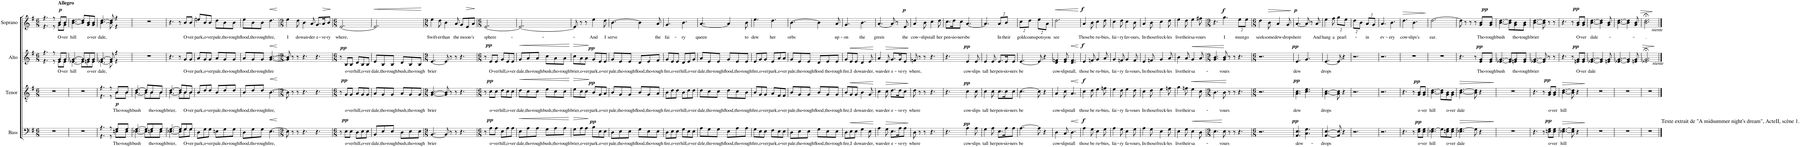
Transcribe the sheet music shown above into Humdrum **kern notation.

**kern	**text	**dynam	**kern	**text	**dynam	**kern	**text	**dynam	**kern	**text	**dynam
*part4	*part4	*part4	*part3	*part3	*part3	*part2	*part2	*part2	*part1	*part1	*part1
*staff4	*staff4	*staff4	*staff3	*staff3	*staff3	*staff2	*staff2	*staff2	*staff1	*staff1	*staff1
*I"Bass	*	*	*I"Tenor	*	*	*I"Alto	*	*	*I"Soprano	*	*
*I'B.	*	*	*I'T.	*	*	*I'A.	*	*	*I'S.	*	*
*clefF4	*	*	*clefGv2	*	*	*clefG2	*	*	*clefG2	*	*
*k[f#]	*	*	*k[f#]	*	*	*k[f#]	*	*	*k[f#]	*	*
*M6/8	*	*	*M6/8	*	*	*M6/8	*	*	*M6/8	*	*
=1	=1	=1	=1	=1	=1	=1	=1	=1	=1	=1	=1
*	*	*	*	*	*	*^	*	*	*^	*	*
2.r	.	.	2.r	.	.	4.r	4.r	.	.	4.r	4.r	.	.
.	.	.	.	.	.	8r	8r	.	.	8r	8r	.	.
!	!	!	!	!	!	!	!	!	!	!LO:TX:a:B:t=Allegro	!	!	!
!	!	!	!	!	!	!	!	!LO:LY:b	!	!	!	!LO:LY:b	!
.	.	.	.	.	.	8g/L	8e\L	O-	.	8b/L	8g\L	O-	.
!	!	!	!	!	!	!	!	!LO:LY:b	!	!	!	!LO:LY:b	!LO:DY:a
.	.	.	.	.	.	8g/J	8e\J	-ver	.	8b/J	8g\J	-ver	p
=2	=2	=2	=2	=2	=2	=2	=2	=2	=2	=2	=2	=2	=2
!	!	!	!	!	!	!	!	!LO:LY:b	!	!	!	!LO:LY:b	!
*	*	*	*	*	*	*	*	*	*	*v	*v	*	*
2.r	.	.	2.r	.	.	[4.g/	[4.e-X\	hill	.	[4.b\ [4.dd\	hill	.
.	.	.	.	.	.	8g/L]	8e-\L]	.	.	8b/] 8dd/]L	.	.
!	!	!	!	!	!	!	!	!LO:LY:b	!	!	!LO:LY:b	!
.	.	.	.	.	.	8g/	8en\	o-	.	8g/ 8b/	o-	.
!	!	!	!	!	!	!	!	!LO:LY:b	!	!	!LO:LY:b	!
.	.	.	.	.	.	8g/J	8e\J	-ver	.	8g/ 8b/J	-ver	.
=3	=3	=3	=3	=3	=3	=3	=3	=3	=3	=3	=3	=3
*^	*	*	*^	*	*	*	*	*	*	*	*	*
!	!	!	!	!	!	!	!	!	!	!LO:LY:b	!	!	!LO:LY:b	!
*	*	*	*	*	*	*	*	*	*	*	*	*^	*	*
4.r	4.r	.	.	4.r	4.r	.	.	[4.g/	[4.e-X\	dale,	.	[4.b/ [4.dd/	4.b\	dale,	.
8r	8r	.	.	8r	8r	.	.	8g/]	8e-\]	.	.	8b/] 8dd/]	8b\	.	.
!	!	!LO:LY:b	!	!	!	!LO:LY:b	!LO:DY:b	!	!	!	!	!	!	!	!
8G/L	8En\L	Tho-	.	8B/L	8B\L	Tho-	p	4r	4r	.	.	4r	4r	.	.
!	!	!LO:LY:b	!	!	!	!LO:LY:b	!	!	!	!	!	!	!	!	!
8G/J	8E\J	-rough	.	8B/J	8B\J	-rough	.	.	.	.	.	.	.	.	.
*	*	*	*	*	*	*	*	*v	*v	*	*	*	*	*	*
*	*	*	*	*	*	*	*	*	*	*	*v	*v	*	*
=4	=4	=4	=4	=4	=4	=4	=4	=4	=4	=4	=4	=4	=4
!	!	!LO:LY:b	!	!	!	!LO:LY:b	!	!	!	!	!	!	!
[4.G/	[4.E-X\	bush	.	[4.d/	[4.B\	bush	.	2.r	.	.	2.r	.	.
8G/L]	8E-\L]	.	.	8d/L]	8B\L]	.	.	.	.	.	.	.	.
!	!	!LO:LY:b	!	!	!	!LO:LY:b	!	!	!	!	!	!	!
8G/	8En\	tho-	.	8B/	8B\	tho-	.	.	.	.	.	.	.
!	!	!LO:LY:b	!	!	!	!LO:LY:b	!	!	!	!	!	!	!
8G/J	8E\J	-rough	.	8B/J	8B\J	-rough	.	.	.	.	.	.	.
=5	=5	=5	=5	=5	=5	=5	=5	=5	=5	=5	=5	=5	=5
!	!	!LO:LY:b	!	!	!	!LO:LY:b	!	!	!	!	!	!	!
[4.G/	[4.E-X\	brier,	.	[4.d/	[4.B\	brier,	.	4.r	.	.	4.r	.	.
8G/L]	8E-\L]	.	.	8d/L]	8B\L]	.	.	8r	.	.	8r	.	.
!	!	!LO:LY:b	!	!	!	!LO:LY:b	!	!	!LO:LY:b	!	!	!LO:LY:b	!
8G/	8G\	O-	.	8B/	8B\	O-	.	8g/L	O-	.	8b/L	O-	.
!	!	!LO:LY:b	!	!	!	!LO:LY:b	!	!	!LO:LY:b	!	!	!LO:LY:b	!
8G/J	8G\J	-ver	.	8B/J	8B\J	-ver	.	8g/J	-ver	.	8b/J	-ver	.
=6	=6	=6	=6	=6	=6	=6	=6	=6	=6	=6	=6	=6	=6
!	!	!LO:LY:b	!	!	!	!LO:LY:b	!	!	!LO:LY:b	!	!	!LO:LY:b	!
*v	*v	*	*	*	*	*	*	*	*	*	*	*	*
*	*	*	*v	*v	*	*	*	*	*	*	*	*
8D\L	park,	.	8B/L	park,	.	8a/L	park,	.	8een/L	park,	.
!	!LO:LY:b	!	!	!LO:LY:b	!	!	!LO:LY:b	!	!	!LO:LY:b	!
8G\	o-	.	8d/	o-	.	8g/	o-	.	8b/	o-	.
!	!LO:LY:b	!	!	!LO:LY:b	!	!	!LO:LY:b	!	!	!LO:LY:b	!
8G\J	-ver	.	8d/J	-ver	.	8g/J	-ver	.	8b/J	-ver	.
!	!LO:LY:b	!	!	!LO:LY:b	!	!	!LO:LY:b	!	!	!LO:LY:b	!
8En\L	pale,	.	8B/L	pale,	.	8a/L	pale,	.	8dd\L	pale,	.
!	!LO:LY:b	!	!	!LO:LY:b	!	!	!LO:LY:b	!	!	!LO:LY:b	!
8G\	tho-	.	8d/	tho-	.	8g/	tho-	.	8b\	tho-	.
!	!LO:LY:b	!	!	!LO:LY:b	!	!	!LO:LY:b	!	!	!LO:LY:b	!
8G\J	-rough	.	8d/J	-rough	.	8g/J	-rough	.	8b\J	-rough	.
=7	=7	=7	=7	=7	=7	=7	=7	=7	=7	=7	=7
!	!LO:LY:b	!	!	!LO:LY:b	!	!	!LO:LY:b	!	!	!LO:LY:b	!
8D\L	flood,	.	8B/L	flood,	.	8a/L	flood,	.	8ee\L	flood,	.
!	!LO:LY:b	!	!	!LO:LY:b	!	!	!LO:LY:b	!	!	!LO:LY:b	!
8G\	tho-	.	8d/	tho-	.	8g/	tho-	.	8b\	tho-	.
!	!LO:LY:b	!	!	!LO:LY:b	!	!	!LO:LY:b	!	!	!LO:LY:b	!
8G\J	-rough	.	8d/J	-rough	.	8g/J	-rough	.	8b\J	-rough	.
!	!LO:LY:b	!LO:HP:b	!	!LO:LY:b	!LO:HP:b	!	!LO:LY:b	!LO:HP:b	!	!LO:LY:b	!LO:HP:b
[4.E\	fire,	<	[4.B\	fire,	<	[4.g/ [4.b/	fire	<	4.dd\	fire,	<
.	.	[	.	.	[	.	.	[	.	.	[
=8	=8	=8	=8	=8	=8	=8	=8	=8	=8	=8	=8
*M9/8	*	*	*M9/8	*	*	*M9/8	*	*	*M9/8	*	*
!	!	!	!	!	!	!	!	!	!	!LO:LY:b	!
8E\]	.	.	8B\]	.	.	8g/] 8b/]	.	.	4ee\	I	.
8r	.	.	8r	.	.	8r	.	.	.	.	.
!	!	!	!	!	!	!	!	!	!	!LO:LY:b	!
8r	.	.	8r	.	.	8r	.	.	8dd\	do	.
!	!	!	!	!	!	!	!	!	!	!LO:LY:b	!
4.r	.	.	4.r	.	.	4.r	.	.	4b\	wan-	.
!	!	!	!	!	!	!	!	!	!	!LO:LY:b	!
.	.	.	.	.	.	.	.	.	8a/	-der	.
!	!	!	!	!	!	!	!	!	!	!LO:LY:b	!
4.r	.	.	4.r	.	.	4.r	.	.	8.g/L	e-	.
!	!	!	!	!	!	!	!	!	!	!LO:LY:b	!LO:HP:b
.	.	.	.	.	.	.	.	.	16a/K	-ve-	>
!	!	!	!	!	!	!	!	!	!	!LO:LY:b	!
.	.	.	.	.	.	.	.	.	8b/J	-ry	.
.	.	.	.	.	.	.	.	.	.	.	]
=9	=9	=9	=9	=9	=9	=9	=9	=9	=9	=9	=9
*M6/8	*	*	*M6/8	*	*	*M6/8	*	*	*M6/8	*	*
!	!	!	!	!	!	!	!	!	!	!LO:LY:b	!
8r	.	.	8r	.	.	8r	.	.	[2.e/	where,	.
!	!LO:LY:b	!LO:DY:a	!	!LO:LY:b	!LO:DY:a	!	!LO:LY:b	!LO:DY:a	!	!	!
8E\L	o-	pp	8G/L	o-	pp	8B/L	o-	pp	.	.	.
!	!LO:LY:b	!	!	!LO:LY:b	!	!	!LO:LY:b	!	!	!	!
8E\J	-ver	.	8G/J	-ver	.	8B/J	-ver	.	.	.	.
!	!LO:LY:b	!	!	!LO:LY:b	!	!	!LO:LY:b	!	!	!	!
8D\L	hill,	.	8A/L	hill,	.	8d/L	hill,	.	.	.	.
!	!LO:LY:b	!	!	!LO:LY:b	!	!	!LO:LY:b	!	!	!	!
8E\	o-	.	8G/	o-	.	8B/	o-	.	.	.	.
!	!LO:LY:b	!	!	!LO:LY:b	!	!	!LO:LY:b	!	!	!	!
8E\J	-ver	.	8G/J	-ver	.	8B/J	-ver	.	.	.	.
=10	=10	=10	=10	=10	=10	=10	=10	=10	=10	=10	=10
!	!LO:LY:b	!	!	!LO:LY:b	!	!	!LO:LY:b	!	!	!	!LO:HP:b
8BB/L	dale,	.	8A/L	dale,	.	8e/L	dale,	.	2.e/]	.	<
!	!LO:LY:b	!	!	!LO:LY:b	!	!	!LO:LY:b	!	!	!	!
8E/	tho-	.	8G/	tho-	.	8B/	tho-	.	.	.	.
!	!LO:LY:b	!	!	!LO:LY:b	!	!	!LO:LY:b	!	!	!	!
8E/J	-rough	.	8G/J	-rough	.	8B/J	-rough	.	.	.	.
!	!LO:LY:b	!	!	!LO:LY:b	!	!	!LO:LY:b	!	!	!	!
8D\L	bush,	.	8A/L	bush,	.	8d/L	bush,	.	.	.	.
!	!LO:LY:b	!	!	!LO:LY:b	!	!	!LO:LY:b	!	!	!	!
8E\	tho-	.	8G/	tho-	.	8B/	tho-	.	.	.	.
!	!LO:LY:b	!	!	!LO:LY:b	!	!	!LO:LY:b	!	!	!	!
8E\J	-rough	.	8G/J	-rough	.	8B/J	-rough	.	.	.	.
.	.	.	.	.	.	.	.	.	.	.	[
=11	=11	=11	=11	=11	=11	=11	=11	=11	=11	=11	=11
*M9/8	*	*	*M9/8	*	*	*M9/8	*	*	*M9/8	*	*
!	!LO:LY:b	!	!	!LO:LY:b	!	!	!LO:LY:b	!	!	!LO:LY:b	!
[4.BB/	brier	.	[4.G/ [4.B/	brier	.	[4.e/	brier	.	4ee\	Swift-	.
!	!	!	!	!	!	!	!	!	!	!LO:LY:b	!
.	.	.	.	.	.	.	.	.	8dd\	-er	.
!	!	!	!	!	!	!	!	!	!	!LO:LY:b	!
8BB/]	.	.	8G/] 8B/]	.	.	8e/]	.	.	4b\	than	.
8r	.	.	8r	.	.	8r	.	.	.	.	.
!	!	!	!	!	!	!	!	!	!	!LO:LY:b	!
8r	.	.	8r	.	.	8r	.	.	8a/	the	.
!	!	!	!	!	!	!	!	!	!	!LO:LY:b	!
4.r	.	.	4.r	.	.	4.r	.	.	8g/L	moon-	.
!	!	!	!	!	!	!	!	!	!	!	!LO:HP:b
.	.	.	.	.	.	.	.	.	8e/	.	>
!	!	!	!	!	!	!	!	!	!	!LO:LY:b	!
.	.	.	.	.	.	.	.	.	8a/J	-'s	.
.	.	.	.	.	.	.	.	.	.	.	]
=12	=12	=12	=12	=12	=12	=12	=12	=12	=12	=12	=12
*M6/8	*	*	*M6/8	*	*	*M6/8	*	*	*M6/8	*	*
!	!	!	!	!	!	!	!	!	!	!LO:LY:b	!
8r	.	.	8r	.	.	8r	.	.	[2.e/	sphere-	.
!	!LO:LY:b	!LO:DY:a	!	!LO:LY:b	!LO:DY:a	!	!LO:LY:b	!LO:DY:a	!	!	!
8A\L	o-	pp	8c\L	o-	pp	8e/L	O-	pp	.	.	.
!	!LO:LY:b	!	!	!LO:LY:b	!	!	!LO:LY:b	!	!	!	!
8A\J	-ver	.	8c\J	-ver	.	8e/J	-ver	.	.	.	.
!	!LO:LY:b	!	!	!LO:LY:b	!	!	!LO:LY:b	!	!	!	!
8E\L	hill,	.	8d\L	hill,	.	8g/L	hill,	.	.	.	.
!	!LO:LY:b	!	!	!LO:LY:b	!	!	!LO:LY:b	!	!	!	!
8A\	o-	.	8c\	o-	.	8e/	o-	.	.	.	.
!	!LO:LY:b	!	!	!LO:LY:b	!	!	!LO:LY:b	!	!	!	!
8A\J	-ver	.	8c\J	-ver	.	8e/J	-ver	.	.	.	.
=13	=13	=13	=13	=13	=13	=13	=13	=13	=13	=13	=13
!	!LO:LY:b	!LO:HP:b	!	!LO:LY:b	!LO:HP:b	!	!LO:LY:b	!LO:HP:b	!	!	!
8E\L	dale,	<	8d\L	dale,	<	8g/L	dale,	<	2.e/_	.	.
!	!LO:LY:b	!	!	!LO:LY:b	!	!	!LO:LY:b	!	!	!	!
8A\	tho-	.	8c\	tho-	.	8a/	tho-	.	.	.	.
!	!LO:LY:b	!	!	!LO:LY:b	!	!	!LO:LY:b	!	!	!	!
8A\J	-rough	.	8c\J	-rough	.	8a/J	-rough	.	.	.	.
!	!LO:LY:b	!	!	!LO:LY:b	!	!	!LO:LY:b	!	!	!	!
8G\L	bush,	.	8e\L	bush,	.	8cc\L	bush,	.	.	.	.
!	!LO:LY:b	!	!	!LO:LY:b	!	!	!LO:LY:b	!	!	!	!
8A\	tho-	.	8c\	tho-	.	8a\	tho-	.	.	.	.
!	!LO:LY:b	!	!	!LO:LY:b	!	!	!LO:LY:b	!	!	!	!
8A\J	-rough	.	8c\J	-rough	.	8a\J	-rough	.	.	.	.
.	.	[	.	.	[	.	.	[	.	.	.
=14	=14	=14	=14	=14	=14	=14	=14	=14	=14	=14	=14
!	!LO:LY:b	!LO:HP:b	!	!LO:LY:b	!LO:HP:b	!	!LO:LY:b	!LO:HP:b	!	!	!
8G\L	brier,	>	8e\L	brier,	>	8cc\L	brier,	>	8e/]	.	.
!	!LO:LY:b	!	!	!LO:LY:b	!	!	!LO:LY:b	!	!	!	!
8A\	o-	.	8c\	o-	.	8a\	o-	.	8r	.	.
!	!LO:LY:b	!	!	!LO:LY:b	!	!	!LO:LY:b	!	!	!	!
8A\J	-ver	.	8c\J	-ver	.	8a\J	-ver	.	8r	.	.
!	!LO:LY:b	!LO:DY:a	!	!LO:LY:b	!LO:DY:a	!	!LO:LY:b	!LO:DY:a	!	!LO:LY:b	!
8B\L	park,	pp	8B/L	park,	pp	8g/L	park,	pp	4ee\	-And	.
!	!LO:LY:b	!	!	!LO:LY:b	!	!	!LO:LY:b	!	!	!	!
8E\	o-	.	8G/	o-	.	8e/	o-	.	.	.	.
!	!LO:LY:b	!	!	!LO:LY:b	!	!	!LO:LY:b	!	!	!LO:LY:b	!
8E\J	-ver	.	8A/J	-ver	.	8e/J	-ver	.	8dd\	I	.
.	.	]	.	.	]	.	.	]	.	.	.
=15	=15	=15	=15	=15	=15	=15	=15	=15	=15	=15	=15
!	!LO:LY:b	!	!	!LO:LY:b	!	!	!LO:LY:b	!	!	!LO:LY:b	!
8D\L	pale,	.	8B/L	pale,	.	8g/L	pale,	.	[4.b\	serve	.
!	!LO:LY:b	!	!	!LO:LY:b	!	!	!LO:LY:b	!	!	!	!
8E\	tho-	.	8G/	tho-	.	8e/	tho-	.	.	.	.
!	!LO:LY:b	!	!	!LO:LY:b	!	!	!LO:LY:b	!	!	!	!
8E\J	-rough	.	8G/J	-rough	.	8e/J	-rough	.	.	.	.
!	!LO:LY:b	!	!	!LO:LY:b	!	!	!LO:LY:b	!	!	!	!
8G\L	flood,	.	8B/L	flood,	.	8d/L	flood,	.	4b\]	.	.
!	!LO:LY:b	!	!	!LO:LY:b	!	!	!LO:LY:b	!	!	!	!
8E\	tho-	.	8G/	tho-	.	8e/	tho-	.	.	.	.
!	!LO:LY:b	!	!	!LO:LY:b	!	!	!LO:LY:b	!	!	!LO:LY:b	!
8E\J	-rough	.	8A/J	-rough	.	8f#/J	-rough	.	8a/	the	.
=16	=16	=16	=16	=16	=16	=16	=16	=16	=16	=16	=16
!	!LO:LY:b	!	!	!LO:LY:b	!	!	!LO:LY:b	!	!	!LO:LY:b	!
8D\L	fire,	.	8B\L	fire,	.	8g/L	fire,	.	4.g/	fai-	.
!	!LO:LY:b	!	!	!LO:LY:b	!	!	!LO:LY:b	!	!	!	!
8E\	o-	.	8d\	o-	.	8e/	o-	.	.	.	.
!	!LO:LY:b	!	!	!LO:LY:b	!	!	!LO:LY:b	!	!	!	!
8E\J	-ver	.	8d\J	-ver	.	8e/J	-ver	.	.	.	.
!	!LO:LY:b	!	!	!LO:LY:b	!	!	!LO:LY:b	!	!	!LO:LY:b	!
8G\L	hill,	.	8B\L	hill,	.	8d/L	hill,	.	4.b\	-ry	.
!	!LO:LY:b	!	!	!LO:LY:b	!	!	!LO:LY:b	!	!	!	!
8E\	o-	.	8d\	o-	.	8e/	o-	.	.	.	.
!	!LO:LY:b	!	!	!LO:LY:b	!	!	!LO:LY:b	!	!	!	!
8E\J	-ver	.	8d\J	-ver	.	8g/J	-ver	.	.	.	.
=17	=17	=17	=17	=17	=17	=17	=17	=17	=17	=17	=17
!	!LO:LY:b	!	!	!LO:LY:b	!	!	!LO:LY:b	!	!	!LO:LY:b	!
8A\L	dzle,	.	8d\L	dale,	.	8a/L	dale,	.	[4.a/	queen	.
!	!LO:LY:b	!	!	!LO:LY:b	!	!	!LO:LY:b	!	!	!	!
8G\	tho-	.	8c\	tho-	.	8e/	tho-	.	.	.	.
!	!LO:LY:b	!	!	!LO:LY:b	!	!	!LO:LY:b	!	!	!	!
8G\J	-rough	.	8c\J	-rough	.	8e/J	-rough	.	.	.	.
!	!LO:LY:b	!	!	!LO:LY:b	!	!	!LO:LY:b	!	!	!	!
8E\L	flood,	.	8d\L	flood,	.	8g/L	flood,	.	4a/]	.	.
!	!LO:LY:b	!	!	!LO:LY:b	!	!	!LO:LY:b	!	!	!	!
8A\	tho-	.	8c\	tho-	.	8e/	tho-	.	.	.	.
!	!LO:LY:b	!	!	!LO:LY:b	!	!	!LO:LY:b	!	!	!LO:LY:b	!
8A\J	-rough	.	8B\J	-rough	.	8e/J	-rough	.	8b\	to	.
=18	=18	=18	=18	=18	=18	=18	=18	=18	=18	=18	=18
!	!LO:LY:b	!	!	!LO:LY:b	!	!	!LO:LY:b	!	!	!LO:LY:b	!
8G\L	fire,	.	8B/L	fire,	.	8e/L	fire,	.	4.ee\	dew	.
!	!LO:LY:b	!	!	!LO:LY:b	!	!	!LO:LY:b	!	!	!	!
8E\	o-	.	8G/	o-	.	8g/	o-	.	.	.	.
!	!LO:LY:b	!	!	!LO:LY:b	!	!	!LO:LY:b	!	!	!	!
8E\J	-ver	.	8G/J	-ver	.	8g/J	-ver	.	.	.	.
!	!LO:LY:b	!	!	!LO:LY:b	!	!	!LO:LY:b	!	!	!LO:LY:b	!
8F#\L	park,	.	8A/L	park,	.	8e/L	park,	.	4.dd\	her	.
!	!LO:LY:b	!	!	!LO:LY:b	!	!	!LO:LY:b	!	!	!	!
8E\	o-	.	8F#/	o-	.	8a/	o-	.	.	.	.
!	!LO:LY:b	!	!	!LO:LY:b	!	!	!LO:LY:b	!	!	!	!
8E\J	-ver	.	8F#/J	-ver	.	8a/J	-ver	.	.	.	.
=19	=19	=19	=19	=19	=19	=19	=19	=19	=19	=19	=19
!	!LO:LY:b	!	!	!LO:LY:b	!	!	!LO:LY:b	!	!	!LO:LY:b	!
8D\L	pale,	.	8B/L	pale,	.	8g/L	pale,	.	[4.b\	orbs	.
!	!LO:LY:b	!	!	!LO:LY:b	!	!	!LO:LY:b	!	!	!	!
8E\	tho-	.	8G/	tho-	.	8e/	tho-	.	.	.	.
!	!LO:LY:b	!	!	!LO:LY:b	!	!	!LO:LY:b	!	!	!	!
8E\J	-rough	.	8G/J	-rough	.	8e/J	-rough	.	.	.	.
!	!LO:LY:b	!	!	!LO:LY:b	!	!	!LO:LY:b	!	!	!	!
8G\L	flood,	.	8B/L	flood,	.	8d/L	flood	.	4b\]	.	.
!	!LO:LY:b	!	!	!LO:LY:b	!	!	!LO:LY:b	!	!	!	!
8E\	tho-	.	8G/	tho-	.	8e/	tho-	.	.	.	.
!	!LO:LY:b	!	!	!LO:LY:b	!	!	!LO:LY:b	!	!	!LO:LY:b	!
8E\J	-rough	.	8G/J	-rough	.	8e/J	-rough	.	8a/	up-	.
=20	=20	=20	=20	=20	=20	=20	=20	=20	=20	=20	=20
!	!LO:LY:b	!	!	!LO:LY:b	!	!	!LO:LY:b	!	!	!LO:LY:b	!
8D\L	fire,	.	8B/L	fire,	.	8g/L	fire,	.	4.g/	-on	.
!	!LO:LY:b	!LO:HP:b	!	!LO:LY:b	!LO:HP:b	!	!LO:LY:b	!LO:HP:b	!	!	!
8E\	I	<	8G/	I	<	8e/	I	<	.	.	.
!	!LO:LY:b	!	!	!LO:LY:b	!	!	!LO:LY:b	!	!	!	!
8E\J	do	.	8G/J	do	.	8e/J	do	.	.	.	.
!	!LO:LY:b	!	!	!LO:LY:b	!	!	!LO:LY:b	!	!	!LO:LY:b	!
4G\	wan-	.	4B\	wan-	.	4d/	wan-	.	4.b\	the	.
!	!LO:LY:b	!	!	!LO:LY:b	!	!	!LO:LY:b	!	!	!	!
8E\	-der,	.	8G/	-der,	.	8e/	-der,	.	.	.	.
.	.	[	.	.	[	.	.	[	.	.	.
=21	=21	=21	=21	=21	=21	=21	=21	=21	=21	=21	=21
!	!LO:LY:b	!	!	!LO:LY:b	!	!	!LO:LY:b	!	!	!LO:LY:b	!
4A\	wan-	.	4c\	wan-	.	4a/	wan-	.	[4.a/	green	.
!	!LO:LY:b	!LO:HP:b	!	!LO:LY:b	!LO:HP:b	!	!LO:LY:b	!LO:HP:b	!	!	!
8G\	-der	>	8c\	-der	>	8e/	-der	>	.	.	.
!	!LO:LY:b	!	!	!LO:LY:b	!	!	!LO:LY:b	!	!	!	!
8.E\L	e-	.	8.d\L	e-	.	8.g/L	e-	.	8a/]	.	.
.	.	.	.	.	.	.	.	.	8r	.	.
!	!LO:LY:b	!	!	!LO:LY:b	!	!	!LO:LY:b	!	!	!	!
16A\K	-ve-	.	16d\K	-ve-	.	16g/K	-ve-	.	.	.	.
!	!LO:LY:b	!	!	!LO:LY:b	!	!	!LO:LY:b	!	!	!LO:LY:b	!LO:DY:a
8A\J	-ry	.	8c\J	-ry	.	8e/J	-ry	.	8e/	the	p
.	.	]	.	.	]	.	.	]	.	.	.
=22	=22	=22	=22	=22	=22	=22	=22	=22	=22	=22	=22
!	!LO:LY:b	!	!	!LO:LY:b	!	!	!LO:LY:b	!	!	!LO:LY:b	!
8D\	where	.	8d\	where	.	8fn/	where,	.	4a/	cow-	.
8r	.	.	8r	.	.	8r	.	.	.	.	.
!	!	!	!	!	!	!	!	!	!	!LO:LY:b	!
8r	.	.	8r	.	.	8r	.	.	8b\	-slips	.
!	!	!	!	!	!	!	!	!	!	!LO:LY:b	!
4.r	.	.	4.r	.	.	4.r	.	.	4cc\	tall	.
!	!	!	!	!	!	!	!	!	!	!LO:LY:b	!
.	.	.	.	.	.	.	.	.	8dd\	her	.
=23	=23	=23	=23	=23	=23	=23	=23	=23	=23	=23	=23
!	!	!	!	!	!	!	!	!	!	!LO:LY:b	!
4.r	.	.	4.r	.	.	4.r	.	.	8.cc\L	pen-	.
!	!	!	!	!	!	!	!	!	!	!LO:LY:b	!
.	.	.	.	.	.	.	.	.	16dd\K	-sio-	.
!	!	!	!	!	!	!	!	!	!	!LO:LY:b	!
.	.	.	.	.	.	.	.	.	8cc\J	-ners	.
!	!LO:LY:b	!LO:DY:a	!	!LO:LY:b	!LO:DY:a	!	!LO:LY:b	!LO:DY:a	!	!LO:LY:b	!
4A\	cow-	pp	4c\	cow-	pp	4e/	cow-	pp	[4.a/	be	.
!	!LO:LY:b	!	!	!LO:LY:b	!	!	!LO:LY:b	!	!	!	!
8A\	-slips	.	8c\	-slips	.	8e/	-slips	.	.	.	.
=24	=24	=24	=24	=24	=24	=24	=24	=24	=24	=24	=24
!	!LO:LY:b	!	!	!LO:LY:b	!	!	!LO:LY:b	!	!	!	!
4G\	tall	.	4c\	tall	.	4e/	tall	.	4.a/]	.	.
!	!LO:LY:b	!	!	!LO:LY:b	!	!	!LO:LY:b	!	!	!	!
8A\	her	.	8c\	her	.	8e/	her	.	.	.	.
!	!LO:LY:b	!	!	!LO:LY:b	!	!	!LO:LY:b	!	!	!	!
*	*	*	*	*	*	*	*	*	*Xbrackettup	*	*
!	!	!	!	!	!	!	!	!	!	!LO:LY:b	!
8.E\L	pen-	.	8.c\L	pen-	.	8.e/L	pen-	.	16%3a/L	In	.
!	!LO:LY:b	!	!	!LO:LY:b	!	!	!LO:LY:b	!	!	!LO:LY:b	!
16A\K	-sio-	.	16c\K	-sio-	.	16e/K	-sio-	.	16%3b/J	their	.
!	!LO:LY:b	!	!	!LO:LY:b	!	!	!LO:LY:b	!	!	!	!
8A\J	-ners	.	8c\J	-ners	.	8e/J	-ners	.	.	.	.
=25	=25	=25	=25	=25	=25	=25	=25	=25	=25	=25	=25
!	!LO:LY:b	!	!	!LO:LY:b	!	!	!LO:LY:b	!	!	!LO:LY:b	!
[4.A\	be	.	[4.c\	be	.	[4.e/	be	.	16%3cc\L	gold	.
!	!	!	!	!	!	!	!	!	!	!LO:LY:b	!
.	.	.	.	.	.	.	.	.	16%3dd\J	coats	.
!	!	!	!	!	!	!	!	!	!	!LO:LY:b	!
8A\]	.	.	8c\]	.	.	8e/]	.	.	16%3ee\L	spots	.
4r	.	.	4r	.	.	4r	.	.	.	.	.
!	!	!	!	!	!	!	!	!	!	!LO:LY:b	!
.	.	.	.	.	.	.	.	.	16%3a\J	you	.
=26	=26	=26	=26	=26	=26	=26	=26	=26	=26	=26	=26
!	!LO:LY:b	!	!	!LO:LY:b	!	!	!LO:LY:b	!	!	!LO:LY:b	!LO:HP:b
4D\	cow-	.	4A/	cow-	.	4d/ 4fn/	cow-	.	2.dd\	see	<
!	!LO:LY:b	!	!	!LO:LY:b	!	!	!LO:LY:b	!	!	!	!
8C/	-slips	.	8c\	-slips	.	8e/ 8g/	-slips	.	.	.	.
!	!LO:LY:b	!LO:HP:b	!	!LO:LY:b	!LO:HP:b	!	!LO:LY:b	!LO:HP:b	!	!	!
4.D\	tall	<	4.A/	tall	<	4.d/ 4.f/	tall,	<	.	.	.
.	.	[	.	.	[	.	.	[	.	.	[
=27	=27	=27	=27	=27	=27	=27	=27	=27	=27	=27	=27
!	!LO:LY:b	!LO:DY:a	!	!LO:LY:b	!LO:DY:a	!	!LO:LY:b	!LO:DY:a	!	!LO:LY:b	!LO:DY:a
4A\	those	f	4c\	those	f	4e/	those	f	4a/	Those	f
!	!LO:LY:b	!	!	!LO:LY:b	!	!	!LO:LY:b	!	!	!LO:LY:b	!
8G\	be	.	8d\	be	.	8fn/	be	.	8b\	be	.
!	!LO:LY:b	!	!	!LO:LY:b	!	!	!LO:LY:b	!	!	!LO:LY:b	!
4E\	ru-	.	4e\	ru-	.	4g/	ru-	.	4cc\	ru-	.
!	!LO:LY:b	!	!	!LO:LY:b	!	!	!LO:LY:b	!	!	!LO:LY:b	!
8G\	-bies,	.	8fn\	-bies,	.	8a/	-bies,	.	8dd\	-bies,	.
=28	=28	=28	=28	=28	=28	=28	=28	=28	=28	=28	=28
!	!LO:LY:b	!	!	!LO:LY:b	!	!	!LO:LY:b	!	!	!LO:LY:b	!
4A\	fai-	.	4e\	fai-	.	4g/	fai-	.	4cc\	fai-	.
!	!LO:LY:b	!	!	!LO:LY:b	!	!	!LO:LY:b	!	!	!LO:LY:b	!
8G\	-ry	.	8d\	-ry	.	8fn/	-ry	.	8dd\	-ry	.
!	!LO:LY:b	!	!	!LO:LY:b	!	!	!LO:LY:b	!	!	!LO:LY:b	!
4E\	fa-	.	4e\	fa-	.	4g/	fa-	.	4cc\	fav-	.
!	!LO:LY:b	!	!	!LO:LY:b	!	!	!LO:LY:b	!	!	!LO:LY:b	!
8G\	-vours,	.	8d\	-vours	.	8f/	-vours,	.	8b\	-ours,	.
=29	=29	=29	=29	=29	=29	=29	=29	=29	=29	=29	=29
!	!LO:LY:b	!	!	!LO:LY:b	!	!	!LO:LY:b	!	!	!LO:LY:b	!
4A\	In	.	4c\	In	.	4e/	In	.	4a/	In	.
!	!LO:LY:b	!	!	!LO:LY:b	!	!	!LO:LY:b	!	!	!LO:LY:b	!
8G\	those	.	8d\	those	.	8fn/	those	.	8b\	those	.
!	!LO:LY:b	!	!	!LO:LY:b	!	!	!LO:LY:b	!	!	!LO:LY:b	!
4E\	freck-	.	4e\	freck-	.	4g/	freck-	.	4cc\	freck-	.
!	!LO:LY:b	!	!	!LO:LY:b	!	!	!LO:LY:b	!	!	!LO:LY:b	!
8G\	-les	.	8fn\	-les	.	8a/	-les	.	8dd\	-les	.
=30	=30	=30	=30	=30	=30	=30	=30	=30	=30	=30	=30
!	!LO:LY:b	!	!	!LO:LY:b	!	!	!LO:LY:b	!	!	!LO:LY:b	!
4E\	live	.	4g\	live	.	4b\	live	.	4ee\	live	.
!	!LO:LY:b	!	!	!LO:LY:b	!	!	!LO:LY:b	!	!	!LO:LY:b	!
8G\	their	.	8fn\	their	.	8a/	their	.	8dd\	their	.
!	!LO:LY:b	!LO:HP:b	!	!LO:LY:b	!LO:HP:b	!	!LO:LY:b	!LO:HP:b	!	!LO:LY:b	!
4E\	sa-	<	4e\	sa-	<	4g/	sa-	<	4ee\	sa-	.
!	!	!	!	!	!	!	!	!	!	!LO:LY:b	!
8D\	.	.	8c\	.	.	8a/	.	.	8ff#X\	-vours	.
.	.	[	.	.	[	.	.	[	.	.	.
=31	=31	=31	=31	=31	=31	=31	=31	=31	=31	=31	=31
*M9/8	*	*	*M9/8	*	*	*M9/8	*	*	*M9/8	*	*
4.E\	.	.	4.B\	.	.	4.g/ 4.b/	.	.	4.r	.	.
!	!LO:LY:b	!	!	!LO:LY:b	!	!	!LO:LY:b	!	!	!LO:LY:b	!LO:DY:a
8E\	-vours	.	8B\	-vours	.	8g/ 8b/	-vours	.	4.gg\	I	f
8r	.	.	8r	.	.	8r	.	.	.	.	.
8r	.	.	8r	.	.	8r	.	.	.	.	.
!	!	!	!	!	!	!	!	!	!	!LO:LY:b	!
4.r	.	.	4.r	.	.	4.r	.	.	16%3ee\L	must	.
!	!	!	!	!	!	!	!	!	!	!LO:LY:b	!
.	.	.	.	.	.	.	.	.	16%3ee\J	go	.
=32	=32	=32	=32	=32	=32	=32	=32	=32	=32	=32	=32
*M6/8	*	*	*M6/8	*	*	*M6/8	*	*	*M6/8	*	*
!	!	!	!	!	!	!	!	!	!	!LO:LY:b	!
2.r	.	.	2.r	.	.	2.r	.	.	4dd\	seek	.
!	!	!	!	!	!	!	!	!	!	!LO:LY:b	!LO:HP:b
.	.	.	.	.	.	.	.	.	8b\	some	>
!	!	!	!	!	!	!	!	!	!	!LO:LY:b	!
.	.	.	.	.	.	.	.	.	4a/	dew-	.
!	!	!	!	!	!	!	!	!	!	!LO:LY:b	!
.	.	.	.	.	.	.	.	.	8g/	-drops	.
.	.	.	.	.	.	.	.	.	.	.	]
=33	=33	=33	=33	=33	=33	=33	=33	=33	=33	=33	=33
!	!LO:LY:b	!LO:DY:a	!	!LO:LY:b	!LO:DY:a	!	!LO:LY:b	!LO:DY:a	!	!LO:LY:b	!LO:DY:a
4.AA/ 4.E/	dew-	pp	4.A\ 4.c\	dew	pp	4.e/	dew	pp	[4.a/	here	p
4.C\ 4.G\	.	.	4.c\ 4.e\	.	.	4.g/	.	.	8a/]	.	.
.	.	.	.	.	.	.	.	.	8r	.	.
!	!	!	!	!	!	!	!	!	!	!LO:LY:b	!
.	.	.	.	.	.	.	.	.	8a/	And	.
=34	=34	=34	=34	=34	=34	=34	=34	=34	=34	=34	=34
!	!LO:LY:b	!	!	!LO:LY:b	!	!	!LO:LY:b	!	!	!LO:LY:b	!
[4.AA/ [4.E/	-drops	.	[4.A\ [4.c\	drops	.	[4.e/	drops	.	4ee\	hang	.
!	!	!	!	!	!	!	!	!	!	!LO:LY:b	!
.	.	.	.	.	.	.	.	.	8ff#\	a	.
!	!	!	!	!	!	!	!	!	!	!LO:LY:b	!
8AA/] 8E/]	.	.	8A\] 8c\]	.	.	8e/]	.	.	16%3gg\L	pearl-	.
4r	.	.	4r	.	.	4r	.	.	.	.	.
.	.	.	.	.	.	.	.	.	16%3ee\J	.	.
=35	=35	=35	=35	=35	=35	=35	=35	=35	=35	=35	=35
2.r	.	.	2.r	.	.	2.r	.	.	16%3dd\L	.	.
.	.	.	.	.	.	.	.	.	16%3b\J	.	.
!	!	!	!	!	!	!	!	!	!	!LO:LY:b	!
.	.	.	.	.	.	.	.	.	16%3a/L	-in	.
.	.	.	.	.	.	.	.	.	16%3g/J	.	.
=36	=36	=36	=36	=36	=36	=36	=36	=36	=36	=36	=36
!	!	!	!	!	!	!	!	!	!	!LO:LY:b	!
2.r	.	.	2.r	.	.	2.r	.	.	4.a/	ev-	.
!	!	!	!	!	!	!	!	!	!	!LO:LY:b	!
.	.	.	.	.	.	.	.	.	4.b\	-ery	.
=37	=37	=37	=37	=37	=37	=37	=37	=37	=37	=37	=37
!	!	!	!	!	!	!	!	!	!	!LO:LY:b	!LO:HP:b
4.r	.	.	4.r	.	.	2.r	.	.	4.dd\	cow-	>
!	!	!	!	!	!	!	!	!	!	!LO:LY:b	!
8r	.	.	8r	.	.	.	.	.	4.b\	-slips's	.
!	!LO:LY:b	!LO:DY:a	!	!LO:LY:b	!LO:DY:a	!	!	!	!	!	!
8E\ 8G\L	o-	pp	8G/ 8B/L	o	pp	.	.	.	.	.	.
!	!LO:LY:b	!	!	!LO:LY:b	!	!	!	!	!	!	!
8E\ 8G\J	-ver	.	8G/ 8B/J	ver	.	.	.	.	.	.	.
.	.	.	.	.	.	.	.	.	.	.	]
=38	=38	=38	=38	=38	=38	=38	=38	=38	=38	=38	=38
!	!LO:LY:b	!	!	!LO:LY:b	!	!	!	!	!	!LO:LY:b	!
4.E-X\ [4.G\	hill	.	[4.B\ [4.d\	hill	.	2.r	.	.	[2.dd\	ear.	.
8G\L]	.	.	8B\] 8d\]L	.	.	.	.	.	.	.	.
!	!LO:LY:b	!	!	!LO:LY:b	!	!	!	!	!	!	!
8En\ 8G\	o-	.	8G\ 8B\	o-	.	.	.	.	.	.	.
!	!LO:LY:b	!	!	!LO:LY:b	!	!	!	!	!	!	!
8E\ 8G\J	-ver	.	8G\ 8B\J	-ver	.	.	.	.	.	.	.
=39	=39	=39	=39	=39	=39	=39	=39	=39	=39	=39	=39
!	!LO:LY:b	!LO:HP:b	!	!LO:LY:b	!LO:HP:b	!	!	!	!	!	!
4.E-X\ [4.G\	dale	>	[4.B\ [4.d\	dale	>	4.r	.	.	8dd\]	.	.
.	.	.	.	.	.	.	.	.	8r	.	.
.	.	.	.	.	.	.	.	.	8r	.	.
8G\]	.	.	8B\] 8d\]	.	.	8r	.	.	8r	.	.
!	!	!	!	!	!	!	!LO:LY:b	!LO:DY:a	!	!LO:LY:b	!
4r	.	.	4r	.	.	8e/ 8g/L	Tho-	pp	8g/ 8b/L	Tho-	.
!	!	!	!	!	!	!	!LO:LY:b	!	!	!LO:LY:b	!LO:DY:a
.	.	.	.	.	.	8e/ 8g/J	-rough	.	8g/ 8b/J	-rough	pp
.	.	]	.	.	]	.	.	.	.	.	.
=40	=40	=40	=40	=40	=40	=40	=40	=40	=40	=40	=40
!	!	!	!	!	!	!	!LO:LY:b	!	!	!LO:LY:b	!
2.r	.	.	2.r	.	.	[4.e-X/ [4.g/	bush	.	[4.b\ [4.dd\	bush	.
.	.	.	.	.	.	8e-/] 8g/]L	.	.	8b\] 8dd\]L	.	.
!	!	!	!	!	!	!	!LO:LY:b	!	!	!LO:LY:b	!
.	.	.	.	.	.	8en/ 8g/	tho-	.	8g\ 8b\	tho-	.
!	!	!	!	!	!	!	!LO:LY:b	!	!	!LO:LY:b	!
.	.	.	.	.	.	8e/ 8g/J	-rough	.	8g\ 8b\J	-tough	.
=41	=41	=41	=41	=41	=41	=41	=41	=41	=41	=41	=41
!	!	!	!	!	!	!	!LO:LY:b	!	!	!LO:LY:b	!
4.r	.	.	4.r	.	.	[4.e-X/ [4.g/	brier	.	[4.b\ [4.dd\	brier	.
8r	.	.	8r	.	.	8e-/] 8g/]	.	.	8b\] 8dd\]	.	.
!	!LO:LY:b	!LO:DY:a	!	!LO:LY:b	!LO:DY:a	!	!	!	!	!	!
8En\ 8G\L	o-	pp	8G/ 8B/L	o-	pp	8r	.	.	8r	.	.
!	!LO:LY:b	!	!	!LO:LY:b	!	!	!	!	!	!	!
8E\ 8G\J	-ver	.	8G/ 8B/J	-ver	.	8r	.	.	8r	.	.
=42	=42	=42	=42	=42	=42	=42	=42	=42	=42	=42	=42
!	!LO:LY:b	!LO:HP:b	!	!LO:LY:b	!LO:HP:b	!	!	!	!	!	!
[4.E-X\ [4.G\	hill	>	[4.B\ [4.d\	hill	>	4.r	.	.	4.r	.	.
8E-\] 8G\]	.	.	8B\] 8d\]	.	.	8r	.	.	8r	.	.
!	!	!	!	!	!	!	!LO:LY:b	!LO:DY:a	!	!LO:LY:b	!LO:DY:a
4r	.	.	4r	.	.	8en/ 8g/L	O-	pp	8g/ 8b/L	O-	pp
!	!	!	!	!	!	!	!LO:LY:b	!	!	!LO:LY:b	!
.	.	.	.	.	.	8e/ 8g/J	-ver	.	8g/ 8b/J	-ver	.
.	.	]	.	.	]	.	.	.	.	.	.
=43	=43	=43	=43	=43	=43	=43	=43	=43	=43	=43	=43
!	!	!	!	!	!	!	!LO:LY:b	!	!	!LO:LY:b	!
2.r	.	.	2.r	.	.	[4.e-X/ [4.g/	dale	.	[4.b\ [4.dd\	dale-	.
.	.	.	.	.	.	4e-/] 4g/]	.	.	4b\] 4dd\]	.	.
.	.	.	.	.	.	8en/ 8g/	.	.	8g/ 8b/	.	.
=44	=44	=44	=44	=44	=44	=44	=44	=44	=44	=44	=44
2.r	.	.	2.r	.	.	[4.e-X/ [4.g/	.	.	[4.b\ [4.dd\	.	.
.	.	.	.	.	.	4e-/] 4g/]	.	.	4b\] 4dd\]	.	.
.	.	.	.	.	.	8en/ 8g/	.	.	8g/ 8b/	.	.
=45	=45	=45	=45	=45	=45	=45	=45	=45	=45	=45	=45
!	!	!	!	!	!	!	!	!	!LO:TX:b:i:t=niente	!	!
!	!	!	!	!	!	!LO:TX:b:i:t=niente	!	!	!	!	!
!	!	!	!	!	!	!	!	!LO:HP:b	!	!LO:LY:b	!LO:HP:b
2.r	.	.	2.r	.	.	2.e-X/;< 2.g/;<	.	>	2.b\;< 2.dd\;<	-.	>
.	.	.	.	.	.	.	.	]	.	.	]
==	==	==	==	==	==	==	==	==	==	==	==
*-	*-	*-	*-	*-	*-	*-	*-	*-	*-	*-	*-
